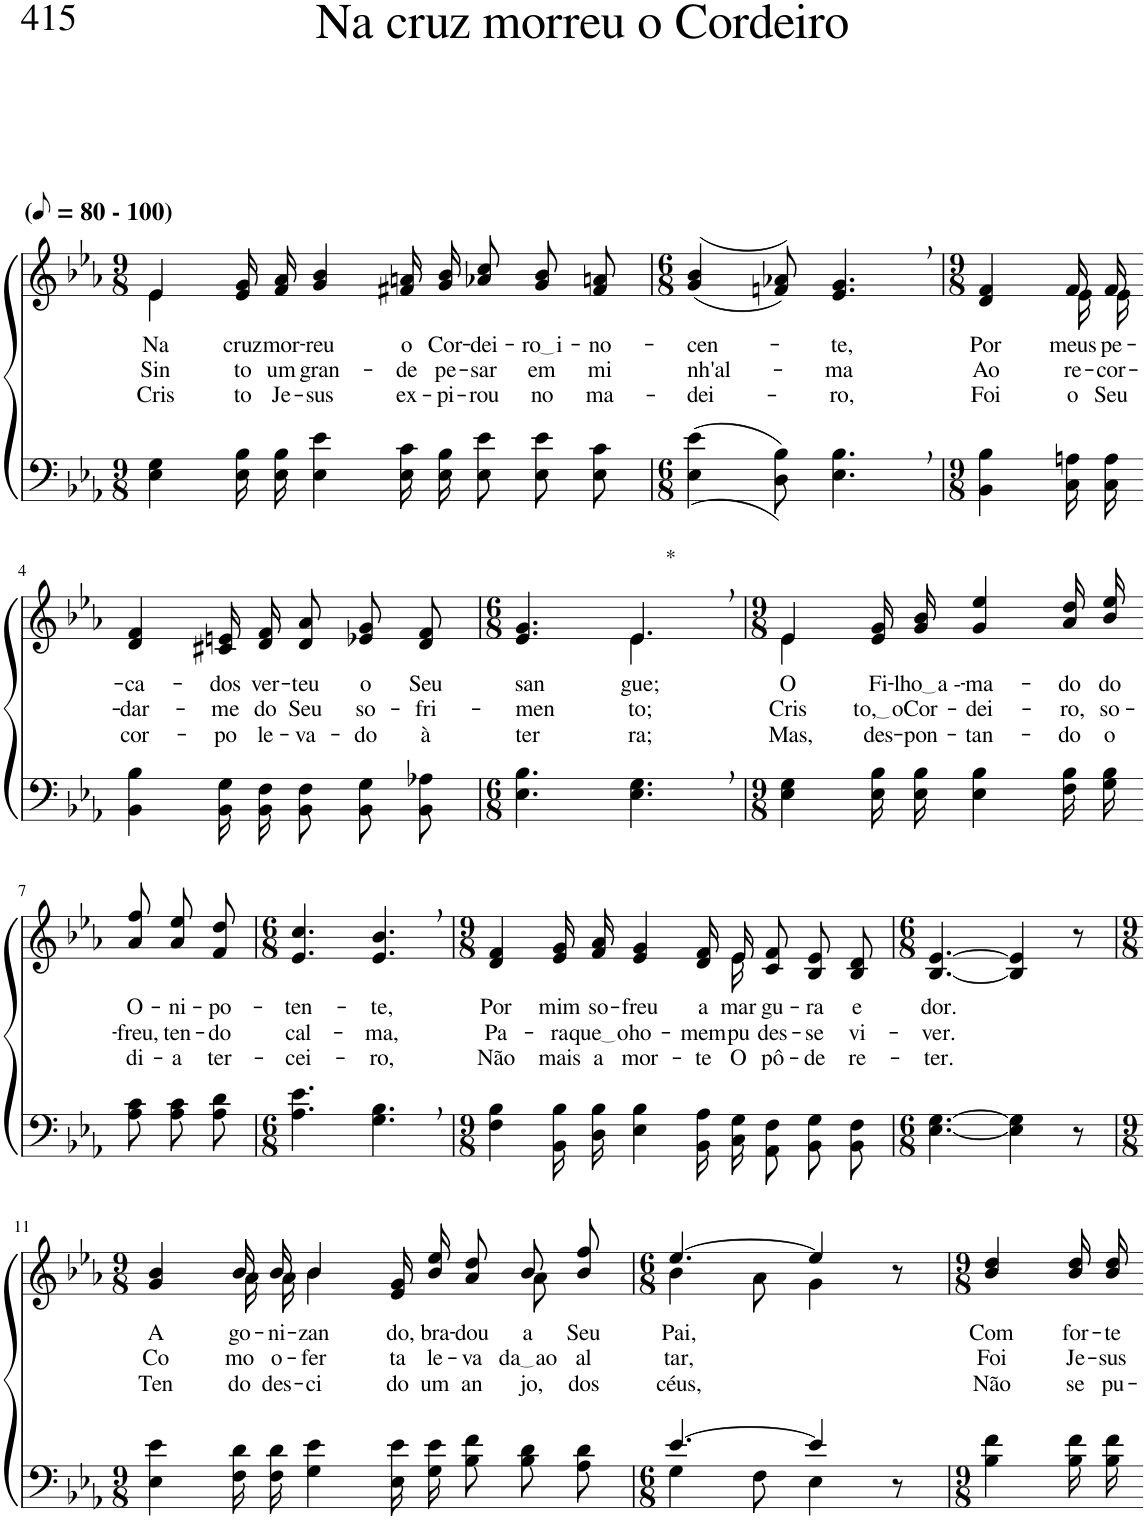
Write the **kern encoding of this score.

**kern	**kern	**text	**text	**text
*part2	*part1	*part1	*part1	*part1
*staff2	*staff1	*staff1	*staff1	*staff1
*I"Parte III e IV	*I"Parte I e II	*	*	*
*clefF4	*clefG2	*	*	*
*Trd2c3	*Trd2c3	*	*	*
*k[b-e-a-]	*k[b-e-a-]	*	*	*
*M9/8	*M9/8	*	*	*
*MM40	*MM40	*	*	*
=1	=1	=1	=1	=1
*	*^	*	*	*
!	!LO:TX:a:B:t=(	!	!	!	!
!	!LO:TX:a:B:t=- 100)	!	!	!	!
!	!	!	!LO:LY:b	!LO:LY:b	!LO:LY:b
4E-\ 4G\	4e-/	4e-\	Na	Sin-	Cris-
!	!	!	!LO:LY:b	!LO:LY:b	!LO:LY:b
16E-\ 16B-\LL	16e-/ 16g/LL	2..ryy	cruz	-to	-to
!	!	!	!LO:LY:b	!LO:LY:b	!LO:LY:b
16E-\ 16B-\JJ	16f/ 16a-/JJ	.	mor-	um	Je-
!	!	!	!LO:LY:b	!LO:LY:b	!LO:LY:b
4E-\ 4e-\	4g/ 4b-/	.	-reu	gran-	-sus
!	!	!	!LO:LY:b	!LO:LY:b	!LO:LY:b
16E-\ 16c\LL	16f#X/ 16an/LL	.	o	-de	ex-
!	!	!	!LO:LY:b	!LO:LY:b	!LO:LY:b
16E-\ 16B-\JJ	16g/ 16b-/JJ	.	Cor-	pe-	-pi-
!	!	!	!LO:LY:b	!LO:LY:b	!LO:LY:b
8E-\ 8e-\L	8a-X/ 8cc/L	.	-dei-	-sar	-rou
!	!	!	!LO:LY:b	!LO:LY:b	!LO:LY:b
8E-\ 8e-\	8g/ 8b-/	.	ro i	em	no
!	!	!	!LO:LY:b	!LO:LY:b	!LO:LY:b
8E-\ 8c\J	8f#/ 8an/J	.	-no-	mi	ma-
*	*v	*v	*	*	*
=2	=2	=2	=2	=2
*M6/8	*M6/8	*	*	*
!	!	!LO:LY:b	!LO:LY:b	!LO:LY:b
((4E-\ 4e-\	((4g/ 4b-/	-cen-	nh'al-	-dei-
8D\ 8B-\))	8fn/ 8a-X/))	.	.	.
!	!	!LO:LY:b	!LO:LY:b	!LO:LY:b
4.E-\, 4.B-\,	4.e-/, 4.g/,	-te,	-ma	-ro,
=3	=3	=3	=3	=3
*M9/8	*M9/8	*	*	*
!	!	!LO:LY:b	!LO:LY:b	!LO:LY:b
*	*^	*	*	*
4BB-\ 4B-\	4d/ 4f/	4ryy	Por	Ao	Foi
!	!	!	!LO:LY:b	!LO:LY:b	!LO:LY:b
16C\ 16An\LL	16f/LL	16e-\LL	meus	re-	o
!	!	!	!LO:LY:b	!LO:LY:b	!LO:LY:b
16C\ 16A\JJ	16f/JJ	16e-\JJ	pe-	-cor-	Seu
!!LO:LB:g=z
=4-	=4-	=4-	=4-	=4-	=4-
!	!	!	!LO:LY:b	!LO:LY:b	!LO:LY:b
*	*v	*v	*	*	*
4BB-\ 4B-\	4d/ 4f/	-ca-	-dar-	cor-
!	!	!LO:LY:b	!LO:LY:b	!LO:LY:b
16BB-\ 16G\LL	16c#X/ 16en/LL	-dos	-me	-po
!	!	!LO:LY:b	!LO:LY:b	!LO:LY:b
16BB-\ 16F\JJ	16d/ 16f/JJ	ver-	do	le-
!	!	!LO:LY:b	!LO:LY:b	!LO:LY:b
8BB-\ 8F\L	8d/ 8a-/L	-teu	Seu	-va-
!	!	!LO:LY:b	!LO:LY:b	!LO:LY:b
8BB-\ 8G\	8e-X/ 8g/	o	so-	-do
!	!	!LO:LY:b	!LO:LY:b	!LO:LY:b
8BB-\ 8A-X\J	8d/ 8f/J	Seu	-fri-	à
=5	=5	=5	=5	=5
*M6/8	*M6/8	*	*	*
!	!	!LO:LY:b	!LO:LY:b	!LO:LY:b
*	*^	*	*	*
4.E-\ 4.B-\	4.e-/ 4.g/	4.ryy	san-	-men-	ter-
!	!LO:TX:a:t=*	!	!	!	!
!	!	!	!LO:LY:b	!LO:LY:b	!LO:LY:b
4.E-\, 4.G\,	4.e-,/	4.e-\	-gue;	-to;	-ra;
=6	=6	=6	=6	=6	=6
*M9/8	*M9/8	*	*	*	*
!	!	!	!LO:LY:b	!LO:LY:b	!LO:LY:b
4E-\ 4G\	4e-/	4e-\	O	Cris-	Mas,
!	!	!	!LO:LY:b	!LO:LY:b	!LO:LY:b
16E-\ 16B-\LL	16e-/ 16g/LL	2ryy	Fi-	to, o	des-
!	!	!	!LO:LY:b	!LO:LY:b	!LO:LY:b
16E-\ 16B-\JJ	16g/ 16b-/JJ	.	lho a -	Cor-	-pon-
!	!	!	!LO:LY:b	!LO:LY:b	!LO:LY:b
4E-\ 4B-\	4g/ 4ee-/	.	-ma-	-dei-	-tan-
!	!	!	!LO:LY:b	!LO:LY:b	!LO:LY:b
16F\ 16B-\LL	16a-\ 16dd\LL	.	-do	-ro,	-do
!	!	!	!LO:LY:b	!LO:LY:b	!LO:LY:b
16G\ 16B-\JJ	16b-\ 16ee-\JJ	.	do	so-	o
*	*v	*v	*	*	*
!!LO:LB:g=z
=7-	=7-	=7-	=7-	=7-
!	!	!LO:LY:b	!LO:LY:b	!LO:LY:b
8A-\ 8c\L	8a-\ 8ff\L	O-	-freu,	di-
!	!	!LO:LY:b	!LO:LY:b	!LO:LY:b
8A-\ 8c\	8a-\ 8ee-\	-ni-	ten-	-a
!	!	!LO:LY:b	!LO:LY:b	!LO:LY:b
8A-\ 8d\J	8f\ 8dd\J	-po-	-do	ter-
=8	=8	=8	=8	=8
*M6/8	*M6/8	*	*	*
!	!	!LO:LY:b	!LO:LY:b	!LO:LY:b
4.A-\ 4.e-\	4.e-/ 4.cc/	-ten-	cal-	-cei-
!	!	!LO:LY:b	!LO:LY:b	!LO:LY:b
4.G\, 4.B-\,	4.e-/, 4.b-/,	-te,	-ma,	-ro,
=9	=9	=9	=9	=9
*M9/8	*M9/8	*	*	*
*	*^	*	*	*
!	!	!	!LO:LY:b	!LO:LY:b	!LO:LY:b
4F\ 4B-\	2ryy	4d/ 4f/	Por	Pa-	Não
!	!	!	!LO:LY:b	!LO:LY:b	!LO:LY:b
16BB-\ 16B-\LL	.	16e-/ 16g/LL	mim	-ra	mais
!	!	!	!LO:LY:b	!LO:LY:b	!LO:LY:b
16D\ 16B-\JJ	.	16f/ 16a-/JJ	so-	que o	a
!	!	!	!LO:LY:b	!LO:LY:b	!LO:LY:b
4E-\ 4B-\	.	4e-/ 4g/	-freu	ho-	mor-
.	8.ryy	.	.	.	.
!	!	!	!LO:LY:b	!LO:LY:b	!LO:LY:b
16BB-\ 16A-\LL	.	16d/ 16f/LL	a-	-mem	-te
!	!	!	!LO:LY:b	!LO:LY:b	!LO:LY:b
16C\ 16G\JJ	16e-\	16e-/JJ	-mar-	pu-	O
!	!	!	!LO:LY:b	!LO:LY:b	!LO:LY:b
8AA-/ 8F/L	4.ryy	8c/ 8f/L	-gu-	-des-	pô-
!	!	!	!LO:LY:b	!LO:LY:b	!LO:LY:b
8BB-/ 8G/	.	8B-/ 8e-/	-ra	-se	-de
!	!	!	!LO:LY:b	!LO:LY:b	!LO:LY:b
8BB-/ 8F/J	.	8B-/ 8d/J	e	vi-	re-
*	*v	*v	*	*	*
=10	=10	=10	=10	=10
*M6/8	*M6/8	*	*	*
*	*^	*	*	*
!	!	!	!LO:LY:b	!LO:LY:b	!LO:LY:b
*	*v	*v	*	*	*
[4.E-\ [4.G\	[4.B-/ [4.e-/	dor.	-ver.	-ter.
4E-\] 4G\]	4B-/] 4e-/]	.	.	.
8r	8r	.	.	.
!!LO:LB:g=z
=11	=11	=11	=11	=11
*M9/8	*M9/8	*	*	*
!	!	!LO:LY:b	!LO:LY:b	!LO:LY:b
*	*^	*	*	*
4E-\ 4e-\	4g/ 4b-/	4ryy	A-	Co-	Ten-
!	!	!	!LO:LY:b	!LO:LY:b	!LO:LY:b
16F\ 16d\LL	16b-/LL	16a-\LL	-go-	-mo	-do
!	!	!	!LO:LY:b	!LO:LY:b	!LO:LY:b
16F\ 16d\JJ	16b-/JJ	16a-\JJ	-ni-	o-	des-
!	!	!	!LO:LY:b	!LO:LY:b	!LO:LY:b
4G\ 4e-\	4b-/	4b-\	-zan-	-fer-	-ci-
!	!	!	!LO:LY:b	!LO:LY:b	!LO:LY:b
16E-\ 16e-\LL	16e-/ 16g/LL	4ryy	-do,	-ta	-do
!	!	!	!LO:LY:b	!LO:LY:b	!LO:LY:b
16G\ 16e-\JJ	16b-/ 16ee-/JJ	.	bra-	le-	um
!	!	!	!LO:LY:b	!LO:LY:b	!LO:LY:b
8B-\ 8f\L	8a-\ 8dd\L	.	-dou	-va-	an-
!	!	!	!LO:LY:b	!LO:LY:b	!LO:LY:b
8B-\ 8d\	8b-\	8a-\	a	da ao	-jo,
!	!	!	!LO:LY:b	!LO:LY:b	!LO:LY:b
8A-\ 8d\J	8b-\ 8ff\J	8ryy	Seu	al-	dos
=12	=12	=12	=12	=12	=12
*M6/8	*M6/8	*	*	*	*
*^	*	*	*	*	*
!	!	!	!	!LO:LY:b	!LO:LY:b	!LO:LY:b
[4.e-/	4G\	[4.ee-/	4b-\	Pai,	-tar,	céus,
.	8F\	.	8a-\	.	.	.
4e-/]	4E-\	4ee-/]	4g\	.	.	.
8r	8ryy	8r	8ryy	.	.	.
*v	*v	*	*	*	*	*
*	*v	*v	*	*	*
=13	=13	=13	=13	=13
*M9/8	*M9/8	*	*	*
*^	*^	*	*	*
!	!	!	!	!LO:LY:b	!LO:LY:b	!LO:LY:b
*v	*v	*	*	*	*	*
*	*v	*v	*	*	*
4B-\ 4f\	4b-/ 4dd/	-Com	-Foi	Não
!	!	!LO:LY:b	!LO:LY:b	!LO:LY:b
16B-\ 16f\LL	16b-\ 16dd\LL	for-	Je-	se
!	!	!LO:LY:b	!LO:LY:b	!LO:LY:b
16B-\ 16f\JJ	16b-\ 16dd\JJ	-te	-sus	pu-
=-	=-	=-	=-	=-
*-	*-	*-	*-	*-
